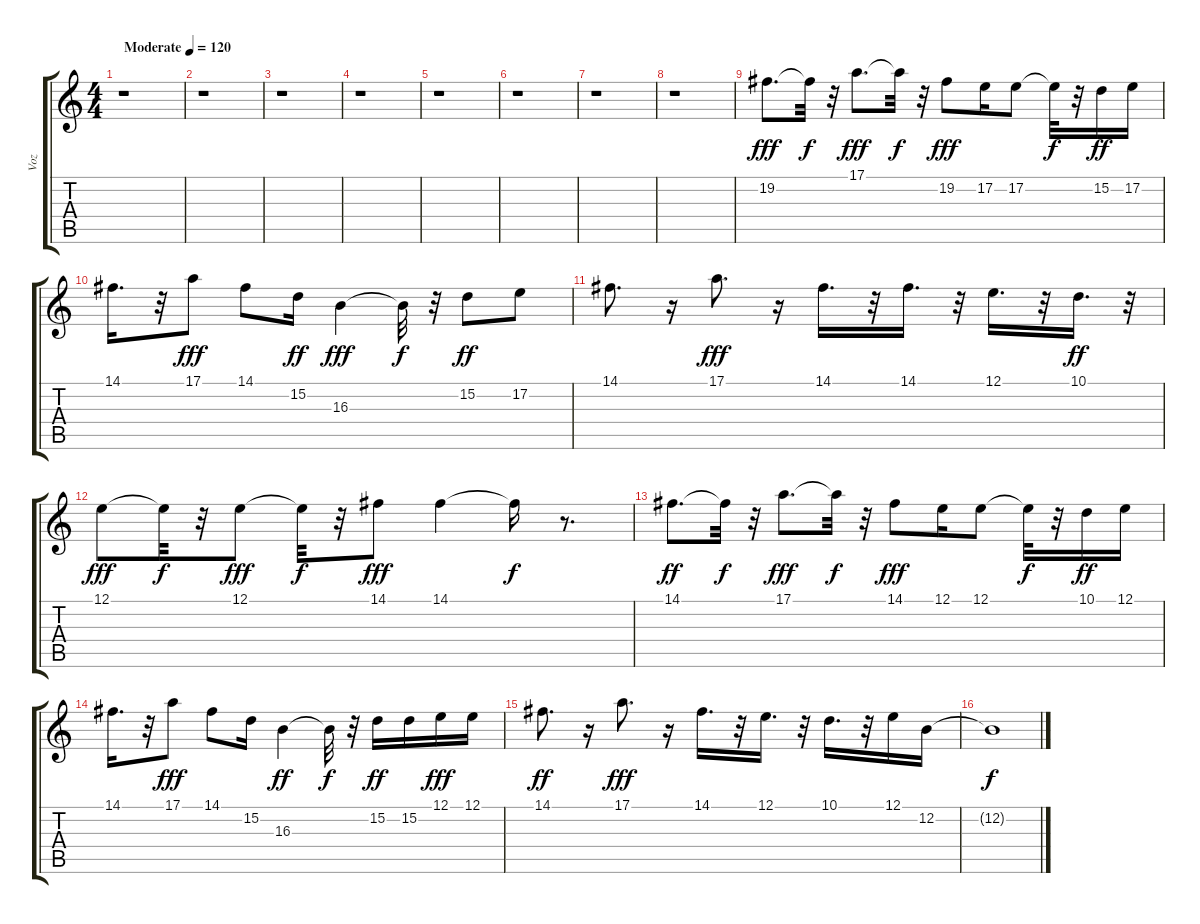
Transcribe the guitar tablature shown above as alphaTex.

\track ("Voz" "Voz") {instrument tuba}
\staff {score tabs}
\tuning (E4 B3 G3 D3 A2 E2) {hide}
\ts (4 4)
\tempo (120 "Moderate")
\clef g2
\ks c
r.1{dy fff instrument tuba} |
r.1 |
r.1 |
r.1 |
r.1 |
r.1 |
r.1 |
r.1 |
19.2.8{d instrument trombone} 19.2{t}.32{dy f} r.32 17.1.8{d dy fff} 17.1{t}.32{dy f} r.32 19.2.8{dy fff} 17.2.16 17.2.8 17.2{t}.32{dy f} r.32 15.2.16{dy ff} 17.2.16 |
14.1.16{d} r.32 17.1.8{dy fff} 14.1.8 15.2.16{dy ff} 16.3.4{dy fff} 16.3{t}.32{dy f} r.32 15.2.8{dy ff} 17.2.8 |
14.1.8{d} r.16 17.1.8{d dy fff} r.16 14.1.16{d} r.32 14.1.16{d} r.32 12.1.16{d} r.32 10.1.16{d dy ff} r.32 |
12.1.8{dy fff} 12.1{t}.32{dy f} r.32 12.1.8{dy fff} 12.1{t}.32{dy f} r.32 14.1.8{dy fff} 14.1.4 14.1{t}.16{dy f} r.8{d} |
14.1.8{d dy ff} 14.1{t}.32{dy f} r.32 17.1.8{d dy fff} 17.1{t}.32{dy f} r.32 14.1.8{dy fff} 12.1.16 12.1.8 12.1{t}.32{dy f} r.32 10.1.16{dy ff} 12.1.16 |
14.1.16{d} r.32 17.1.8{dy fff} 14.1.8 15.2.16 16.3.4{dy ff} 16.3{t}.32{dy f} r.32 15.2.16{dy ff} 15.2.16 12.1.16{dy fff} 12.1.16 |
14.1.8{d dy ff} r.16 17.1.8{d dy fff} r.16 14.1.16{d} r.32 12.1.16{d} r.32 10.1.16{d} r.32 12.1.16 12.2.16 |
12.2{t}.1{dy f}
